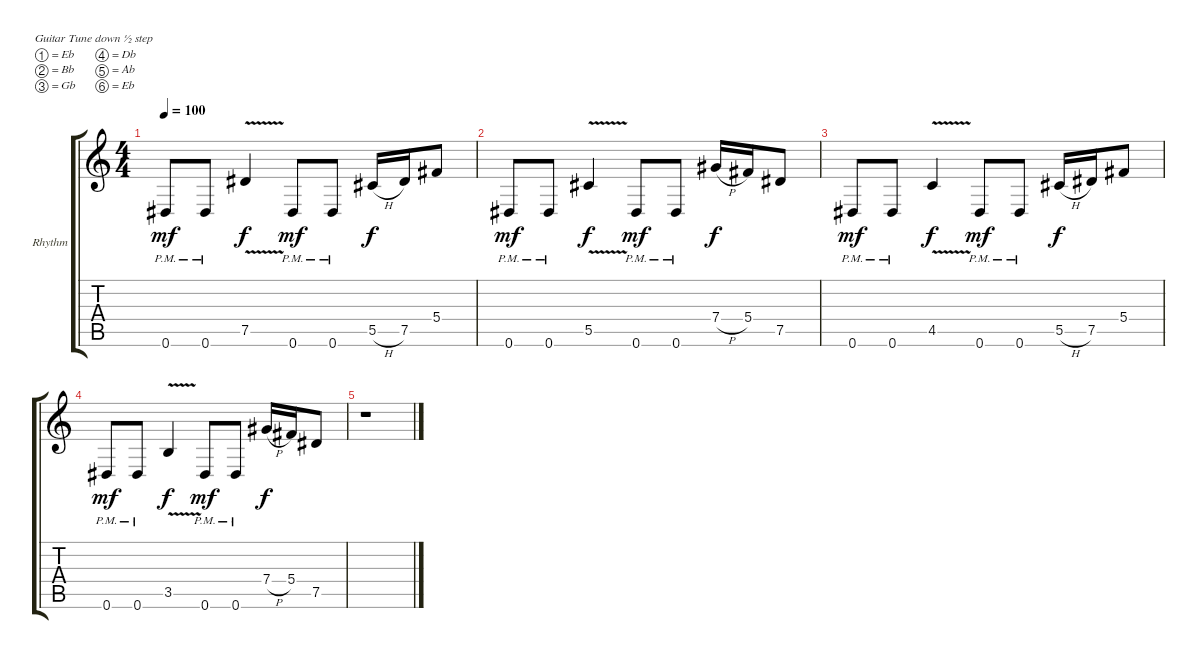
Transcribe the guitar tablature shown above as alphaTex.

\defaultSystemsLayout 4
\bracketExtendMode groupsimilarinstruments
\firstSystemTrackNameOrientation horizontal
\otherSystemsTrackNameOrientation horizontal
\track ("Dave Mustaine" "Rhythm") {instrument distortionguitar}
\staff {score tabs}
\tuning (Eb4 Bb3 Gb3 Db3 Ab2 Eb2)
\ts (4 4)
\tempo 100
\clef g2
\scale
0.333333
\ks c
0.6{pm}.8{dy mf} 0.6{pm}.8 7.5{v}.4{dy f} 0.6{pm}.8{dy mf} 0.6{pm}.8 5.5{h}.16{dy f} 7.5.16 5.4.8 |
0.6{pm}.8{dy mf} 0.6{pm}.8 5.5{v}.4{dy f} 0.6{pm}.8{dy mf} 0.6{pm}.8 7.4{h}.16{dy f} 5.4.16 7.5.8 |
0.6{pm}.8{dy mf} 0.6{pm}.8 4.5{v}.4{dy f} 0.6{pm}.8{dy mf} 0.6{pm}.8 5.5{h}.16{dy f} 7.5.16 5.4.8 |
0.6{pm}.8{dy mf} 0.6{pm}.8 3.5{v}.4{dy f} 0.6{pm}.8{dy mf} 0.6{pm}.8 7.4{h}.16{dy f} 5.4.16 7.5.8 |
r.1
